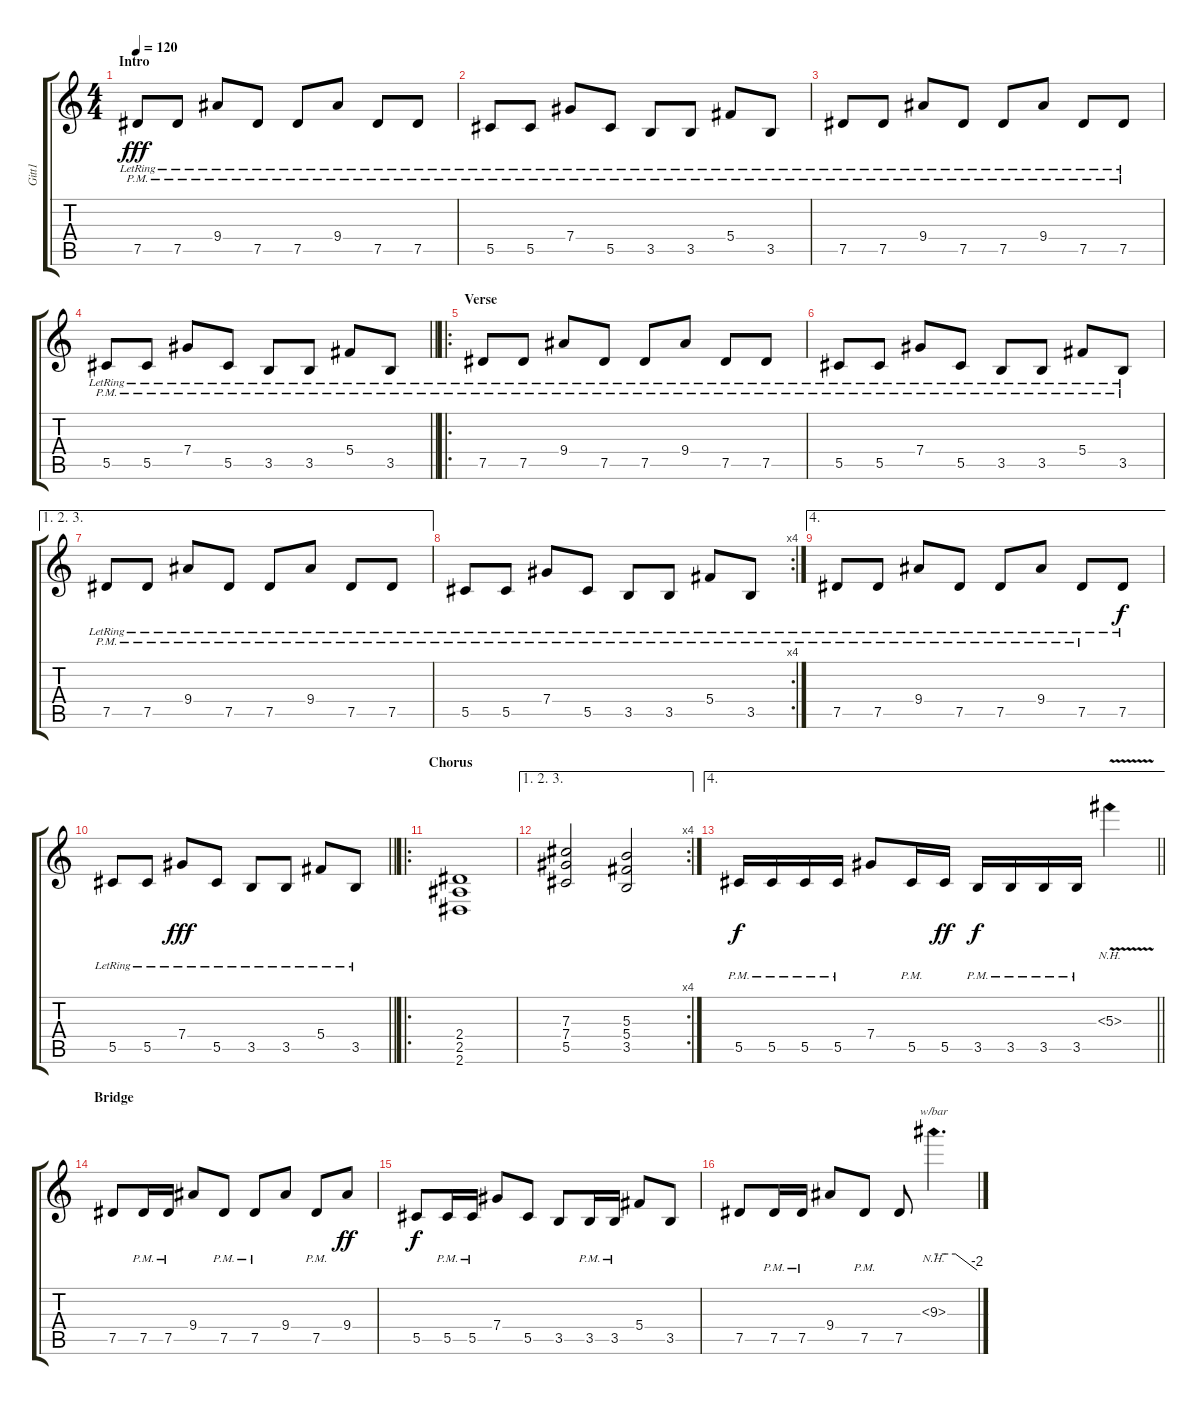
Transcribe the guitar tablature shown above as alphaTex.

\track ("Gitt1" "Gitt1") {instrument acousticguitarsteel}
\staff {score tabs}
\tuning (Eb4 Bb3 Gb3 Db3 Ab2 Db2) {hide}
\ts (4 4)
\section ("" "Intro")
\tempo 120
\clef g2
\ks c
7.5{pm lr}.8{dy fff instrument acousticguitarsteel} 7.5{pm lr}.8 9.4{pm lr}.8 7.5{pm lr}.8 7.5{pm lr}.8 9.4{pm lr}.8 7.5{pm lr}.8 7.5{pm lr}.8 |
5.5{pm lr}.8 5.5{pm lr}.8 7.4{pm lr}.8 5.5{pm lr}.8 3.5{pm lr}.8 3.5{pm lr}.8 5.4{pm lr}.8 3.5{pm lr}.8 |
7.5{pm lr}.8 7.5{pm lr}.8 9.4{pm lr}.8 7.5{pm lr}.8 7.5{pm lr}.8 9.4{pm lr}.8 7.5{pm lr}.8 7.5{pm lr}.8 |
\barLineRight lightlight
5.5{pm lr}.8 5.5{pm lr}.8 7.4{pm lr}.8 5.5{pm lr}.8 3.5{pm lr}.8 3.5{pm lr}.8 5.4{pm lr}.8 3.5{pm lr}.8 |
\ro
\section ("" "Verse")
7.5{pm lr}.8 7.5{pm lr}.8 9.4{pm lr}.8 7.5{pm lr}.8 7.5{pm lr}.8 9.4{pm lr}.8 7.5{pm lr}.8 7.5{pm lr}.8 |
5.5{pm lr}.8 5.5{pm lr}.8 7.4{pm lr}.8 5.5{pm lr}.8 3.5{pm lr}.8 3.5{pm lr}.8 5.4{pm lr}.8 3.5{pm lr}.8 |
\ae (1 2 3)
7.5{pm lr}.8 7.5{pm lr}.8 9.4{pm lr}.8 7.5{pm lr}.8 7.5{pm lr}.8 9.4{pm lr}.8 7.5{pm lr}.8 7.5{pm lr}.8 |
\rc 4
5.5{pm lr}.8 5.5{pm lr}.8 7.4{pm lr}.8 5.5{pm lr}.8 3.5{pm lr}.8 3.5{pm lr}.8 5.4{pm lr}.8 3.5{pm lr}.8 |
\ae 4
7.5{pm lr}.8 7.5{pm lr}.8 9.4{pm lr}.8 7.5{pm lr}.8 7.5{pm lr}.8 9.4{pm lr}.8 7.5{pm lr}.8 7.5{lr}.8{dy f} |
\barLineRight lightlight
5.5{lr}.8 5.5{lr}.8 7.4{lr}.8{dy fff} 5.5{lr}.8 3.5{lr}.8 3.5{lr}.8 5.4{lr}.8 3.5{lr}.8 |
\ro
\section ("" "Chorus")
(2.4 2.5 2.6).1{volume 16 instrument overdrivenguitar} |
\ae (1 2 3)
\rc 4
(7.3 7.4 5.5).2 (5.3 5.4 3.5).2 |
\ae 4
\barLineRight lightlight
5.5{pm}.16{dy f} 5.5{pm}.16 5.5{pm}.16 5.5{pm}.16 7.4.8 5.5{pm}.16 5.5.16{dy ff} 3.5{pm}.16{dy f} 3.5{pm}.16 3.5{pm}.16 3.5{pm}.16 5.3{nh v}.4 |
\section ("" "Bridge")
7.5.8 7.5{pm}.16 7.5{pm}.16 9.4.8 7.5{pm}.8 7.5{pm}.8 9.4.8 7.5{pm}.8 9.4.8{dy ff} |
5.5.8{dy f} 5.5{pm}.16 5.5{pm}.16 7.4.8 5.5.8 3.5.8 3.5{pm}.16 3.5{pm}.16 5.4.8 3.5.8 |
7.5.8 7.5{pm}.16 7.5{pm}.16 9.4.8 7.5{pm}.8 7.5.8 9.3{nh}.4{d tbe (custom default 0 0 16 0 30 0 60 -8)}
